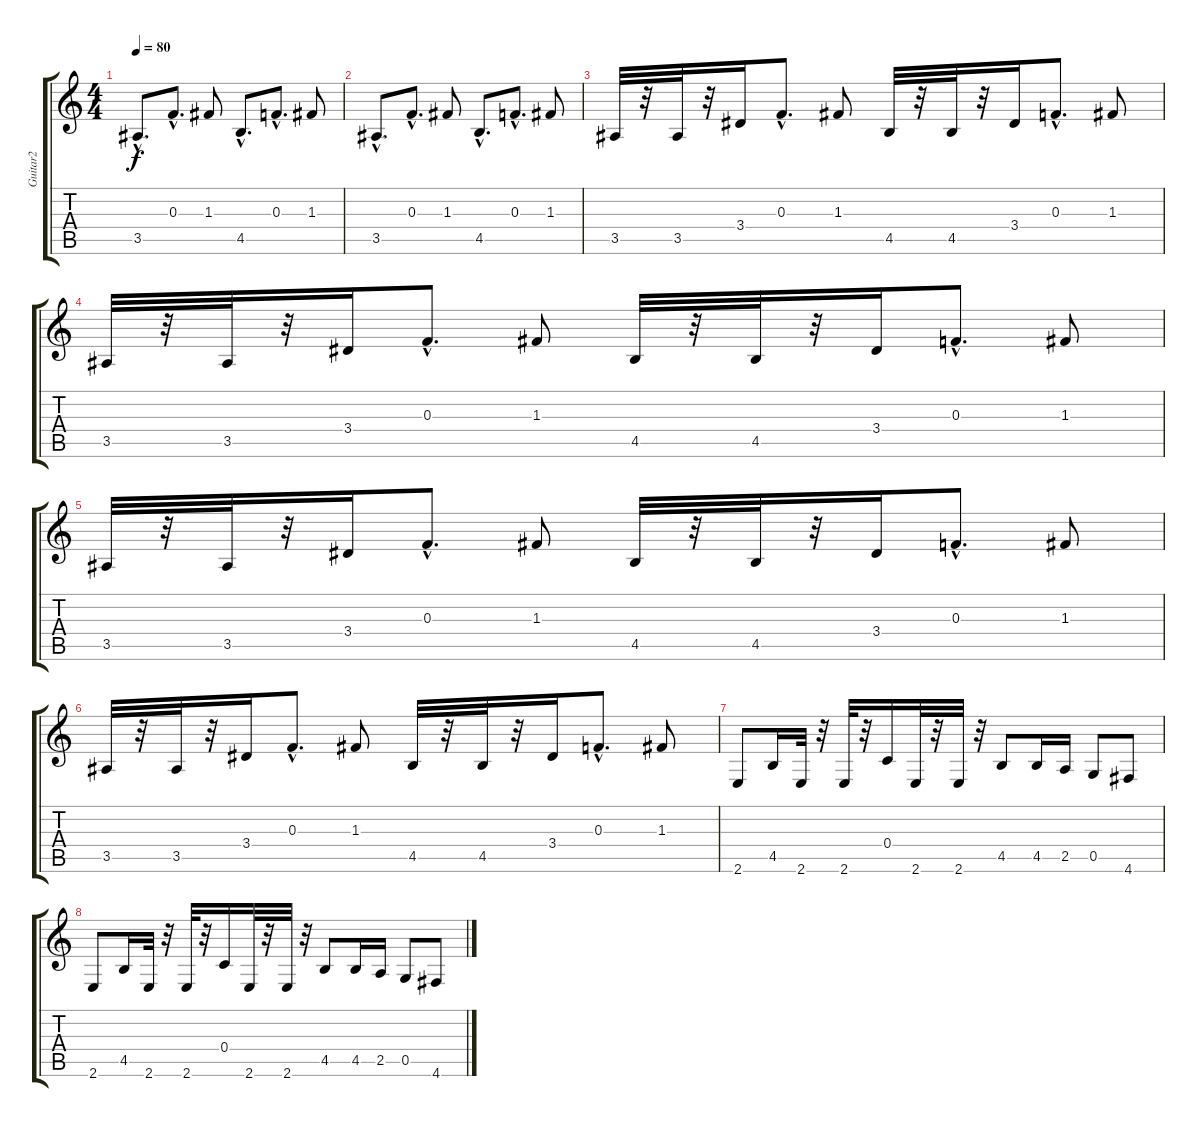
\track ("Guitar2" "Guitar2") {instrument overdrivenguitar}
\staff {score tabs}
\tuning (D4 A3 F3 C3 G2 D2) {hide}
\ts (4 4)
\tempo 80
\clef g2
\ks c
3.5{hac}.8{d dy f} 0.3{hac}.8{d} 1.3.8 4.5{hac}.8{d} 0.3{hac}.8{d} 1.3.8 |
3.5{hac}.8{d} 0.3{hac}.8{d} 1.3.8 4.5{hac}.8{d} 0.3{hac}.8{d} 1.3.8 |
3.5.32 r.32 3.5.32 r.32 3.4.16 0.3{hac}.8{d} 1.3.8 4.5.32 r.32 4.5.32 r.32 3.4.16 0.3{hac}.8{d} 1.3.8 |
3.5.32 r.32 3.5.32 r.32 3.4.16 0.3{hac}.8{d} 1.3.8 4.5.32 r.32 4.5.32 r.32 3.4.16 0.3{hac}.8{d} 1.3.8 |
3.5.32 r.32 3.5.32 r.32 3.4.16 0.3{hac}.8{d} 1.3.8 4.5.32 r.32 4.5.32 r.32 3.4.16 0.3{hac}.8{d} 1.3.8 |
3.5.32 r.32 3.5.32 r.32 3.4.16 0.3{hac}.8{d} 1.3.8 4.5.32 r.32 4.5.32 r.32 3.4.16 0.3{hac}.8{d} 1.3.8 |
2.6.8 4.5.16 2.6.32 r.32 2.6.32 r.32 0.4.16 2.6.32 r.32 2.6.32 r.32 4.5.8 4.5.16 2.5.16 0.5.8 4.6.8 |
2.6.8 4.5.16 2.6.32 r.32 2.6.32 r.32 0.4.16 2.6.32 r.32 2.6.32 r.32 4.5.8 4.5.16 2.5.16 0.5.8 4.6.8
